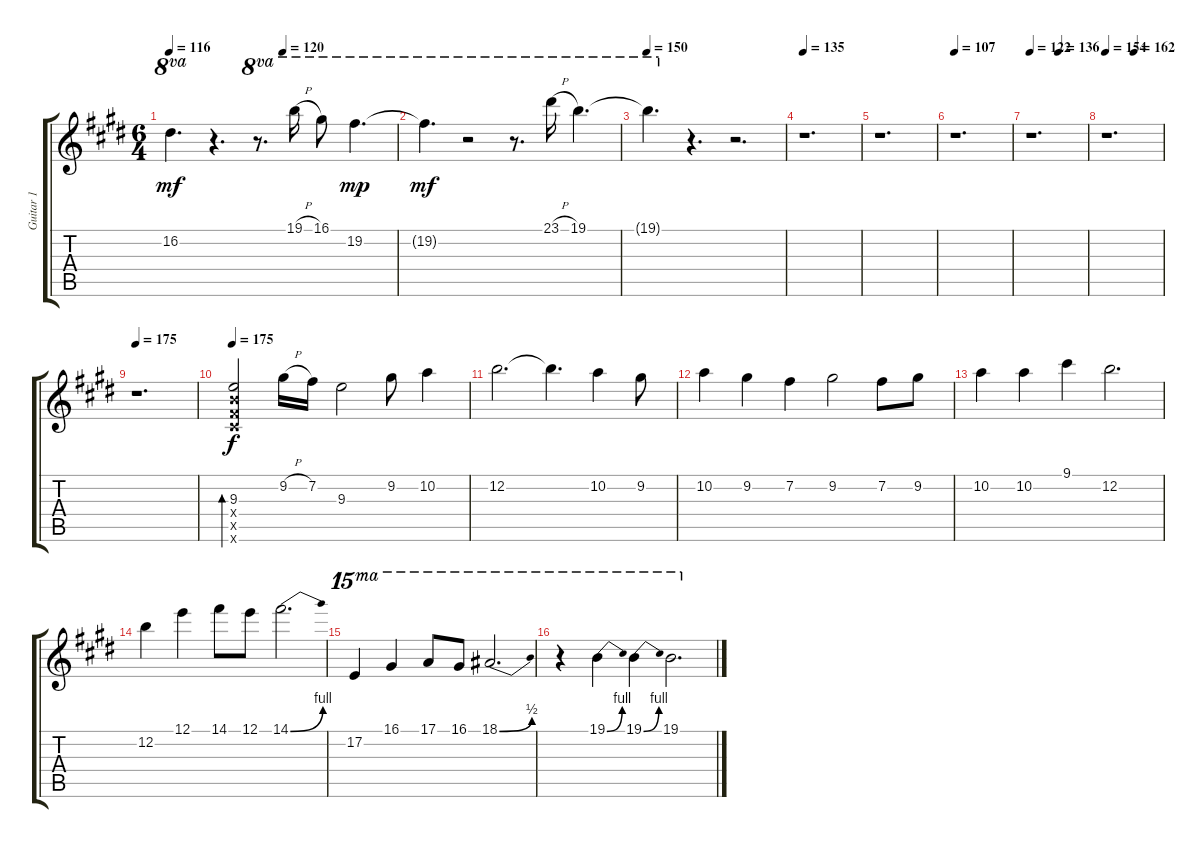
\track ("Guitar 1" "Guitar 1") {instrument acousticguitarnylon}
\staff {score tabs}
\tuning (E4 B3 G3 D3 A2 E2) {hide}
\ts (6 4)
\tempo 116
\tempo (120 0.5)
\clef g2
\ks e
16.2{t}.4{d ot 8va dy mf} r.4{d} r.8{d ot 8va} 19.1{h}.16{ot 8va} 16.1.8{ot 8va} 19.2.4{d ot 8va dy mp} |
19.2{t}.4{d ot 8va dy mf} r.2{ot 8va} r.8{d ot 8va} 23.1{h}.16{ot 8va} 19.1.4{d ot 8va} |
\tempo 150
19.1{t}.4{d ot 8va} r.4{d} r.2{d} |
\tempo 135
r.1{d} |
r.1{d} |
\tempo 107
r.1{d} |
\tempo 122
\tempo (136 0.5)
r.1{d} |
\tempo 154
\tempo (162 0.5)
r.1{d} |
\tempo 175
r.1{d} |
\tempo 175
(9.3 9.4{x} 9.5{x} 9.6{x}).2{bd 240 dy f} 9.2{h}.16 7.2.16 9.3.2 9.2.8 10.2.4 |
12.2.2{d} 12.2{t}.4{d} 10.2.4 9.2.8 |
10.2.4 9.2.4 7.2.4 9.2.2 7.2.8 9.2.8 |
10.2.4 10.2.4 9.1.4 12.2.2{d} |
12.2.4 12.1.4 14.1.8 12.1.8 14.1{be (bend 0 0 60 4)}.2{d} |
17.2.4{ot 15ma} 16.1.4{ot 15ma} 17.1.8{ot 15ma} 16.1.8{ot 15ma} 18.1{be (bend 0 0 60 2)}.2{d ot 15ma} |
r.4{ot 15ma} 19.1{be (bend 0 0 60 4)}.4{ot 15ma} 19.1{be (bend 0 0 60 4)}.4{ot 15ma} 19.1.2{d ot 15ma}
